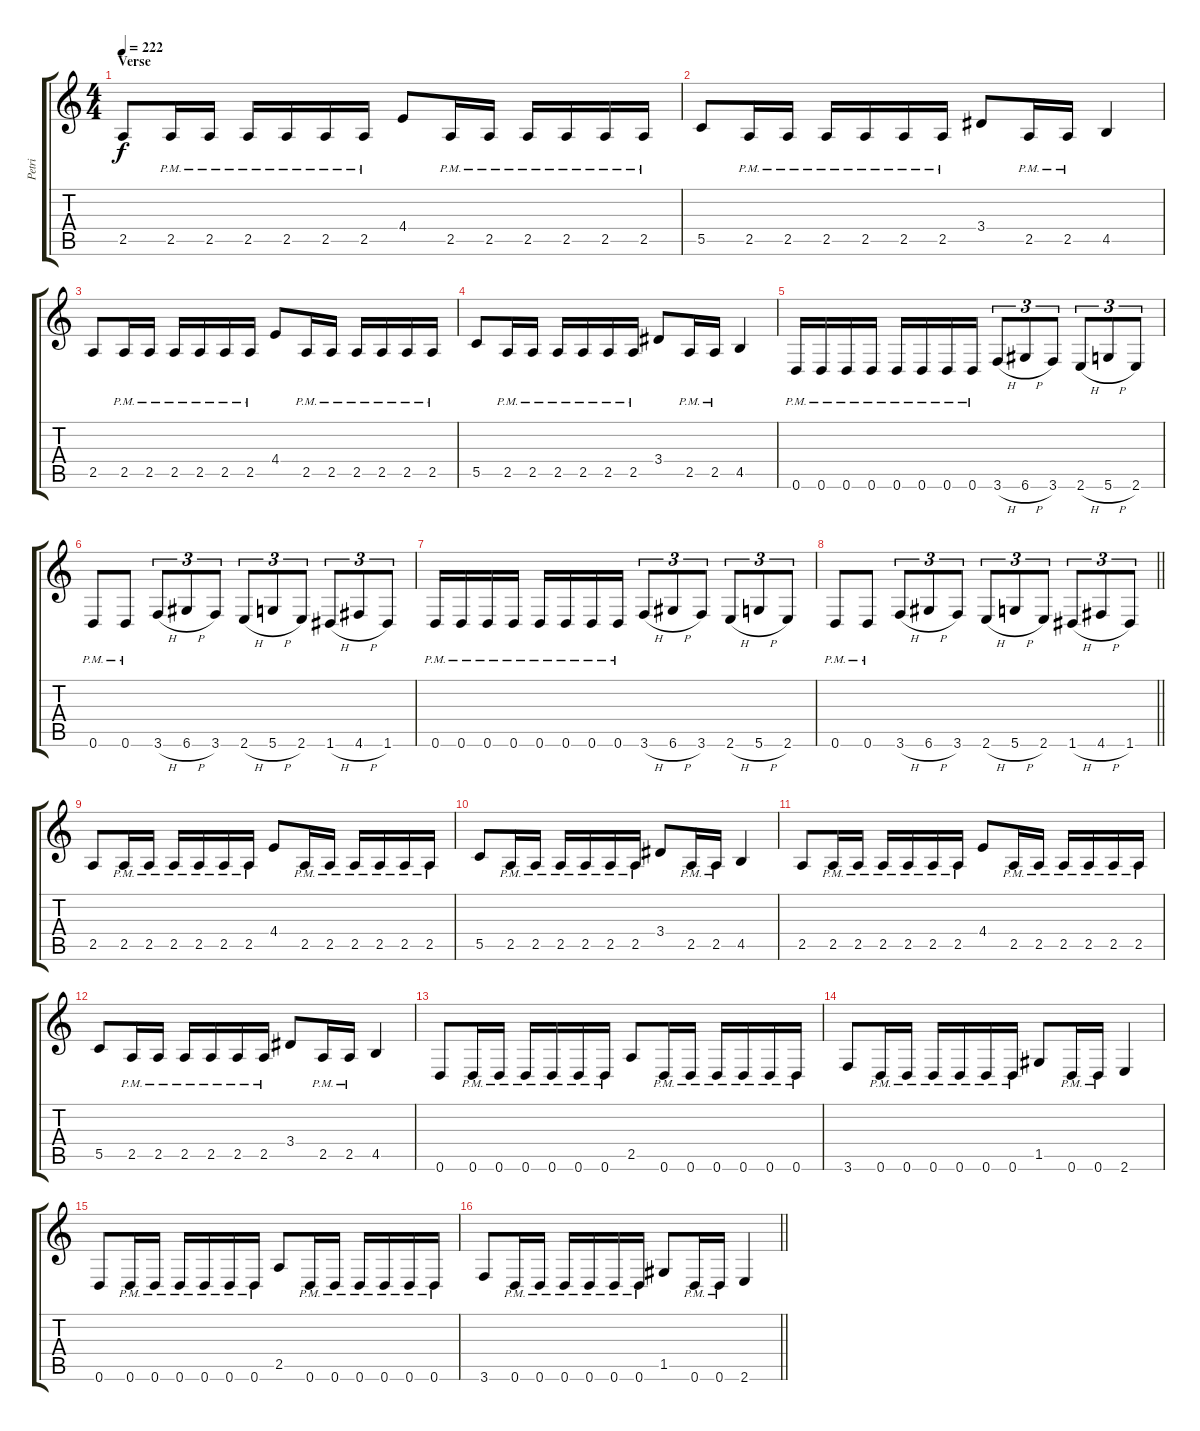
\track ("Petri" "Petri") {instrument distortionguitar}
\staff {score tabs}
\tuning (D4 A3 F3 C3 G2 D2) {hide}
\ts (4 4)
\section ("" "Verse")
\tempo 222
\clef g2
\ks c
2.5.8{dy f} 2.5{pm}.16 2.5{pm}.16 2.5{pm}.16 2.5{pm}.16 2.5{pm}.16 2.5{pm}.16 4.4.8 2.5{pm}.16 2.5{pm}.16 2.5{pm}.16 2.5{pm}.16 2.5{pm}.16 2.5{pm}.16 |
5.5.8 2.5{pm}.16 2.5{pm}.16 2.5{pm}.16 2.5{pm}.16 2.5{pm}.16 2.5{pm}.16 3.4.8 2.5{pm}.16 2.5{pm}.16 4.5.4 |
2.5.8 2.5{pm}.16 2.5{pm}.16 2.5{pm}.16 2.5{pm}.16 2.5{pm}.16 2.5{pm}.16 4.4.8 2.5{pm}.16 2.5{pm}.16 2.5{pm}.16 2.5{pm}.16 2.5{pm}.16 2.5{pm}.16 |
5.5.8 2.5{pm}.16 2.5{pm}.16 2.5{pm}.16 2.5{pm}.16 2.5{pm}.16 2.5{pm}.16 3.4.8 2.5{pm}.16 2.5{pm}.16 4.5.4 |
0.6{pm}.16 0.6{pm}.16 0.6{pm}.16 0.6{pm}.16 0.6{pm}.16 0.6{pm}.16 0.6{pm}.16 0.6{pm}.16 3.6{h}.8{tu (3 2)} 6.6{h}.8{tu (3 2)} 3.6.8{tu (3 2)} 2.6{h}.8{tu (3 2)} 5.6{h}.8{tu (3 2)} 2.6.8{tu (3 2)} |
0.6{pm}.8 0.6{pm}.8 3.6{h}.8{tu (3 2)} 6.6{h}.8{tu (3 2)} 3.6.8{tu (3 2)} 2.6{h}.8{tu (3 2)} 5.6{h}.8{tu (3 2)} 2.6.8{tu (3 2)} 1.6{h}.8{tu (3 2)} 4.6{h}.8{tu (3 2)} 1.6.8{tu (3 2)} |
0.6{pm}.16 0.6{pm}.16 0.6{pm}.16 0.6{pm}.16 0.6{pm}.16 0.6{pm}.16 0.6{pm}.16 0.6{pm}.16 3.6{h}.8{tu (3 2)} 6.6{h}.8{tu (3 2)} 3.6.8{tu (3 2)} 2.6{h}.8{tu (3 2)} 5.6{h}.8{tu (3 2)} 2.6.8{tu (3 2)} |
\barLineRight lightlight
0.6{pm}.8 0.6{pm}.8 3.6{h}.8{tu (3 2)} 6.6{h}.8{tu (3 2)} 3.6.8{tu (3 2)} 2.6{h}.8{tu (3 2)} 5.6{h}.8{tu (3 2)} 2.6.8{tu (3 2)} 1.6{h}.8{tu (3 2)} 4.6{h}.8{tu (3 2)} 1.6.8{tu (3 2)} |
\section ("" "")
2.5.8 2.5{pm}.16 2.5{pm}.16 2.5{pm}.16 2.5{pm}.16 2.5{pm}.16 2.5{pm}.16 4.4.8 2.5{pm}.16 2.5{pm}.16 2.5{pm}.16 2.5{pm}.16 2.5{pm}.16 2.5{pm}.16 |
5.5.8 2.5{pm}.16 2.5{pm}.16 2.5{pm}.16 2.5{pm}.16 2.5{pm}.16 2.5{pm}.16 3.4.8 2.5{pm}.16 2.5{pm}.16 4.5.4 |
2.5.8 2.5{pm}.16 2.5{pm}.16 2.5{pm}.16 2.5{pm}.16 2.5{pm}.16 2.5{pm}.16 4.4.8 2.5{pm}.16 2.5{pm}.16 2.5{pm}.16 2.5{pm}.16 2.5{pm}.16 2.5{pm}.16 |
5.5.8 2.5{pm}.16 2.5{pm}.16 2.5{pm}.16 2.5{pm}.16 2.5{pm}.16 2.5{pm}.16 3.4.8 2.5{pm}.16 2.5{pm}.16 4.5.4 |
0.6.8 0.6{pm}.16 0.6{pm}.16 0.6{pm}.16 0.6{pm}.16 0.6{pm}.16 0.6{pm}.16 2.5.8 0.6{pm}.16 0.6{pm}.16 0.6{pm}.16 0.6{pm}.16 0.6{pm}.16 0.6{pm}.16 |
3.6.8 0.6{pm}.16 0.6{pm}.16 0.6{pm}.16 0.6{pm}.16 0.6{pm}.16 0.6{pm}.16 1.5.8 0.6{pm}.16 0.6{pm}.16 2.6.4 |
0.6.8 0.6{pm}.16 0.6{pm}.16 0.6{pm}.16 0.6{pm}.16 0.6{pm}.16 0.6{pm}.16 2.5.8 0.6{pm}.16 0.6{pm}.16 0.6{pm}.16 0.6{pm}.16 0.6{pm}.16 0.6{pm}.16 |
\barLineRight lightlight
3.6.8 0.6{pm}.16 0.6{pm}.16 0.6{pm}.16 0.6{pm}.16 0.6{pm}.16 0.6{pm}.16 1.5.8 0.6{pm}.16 0.6{pm}.16 2.6.4
